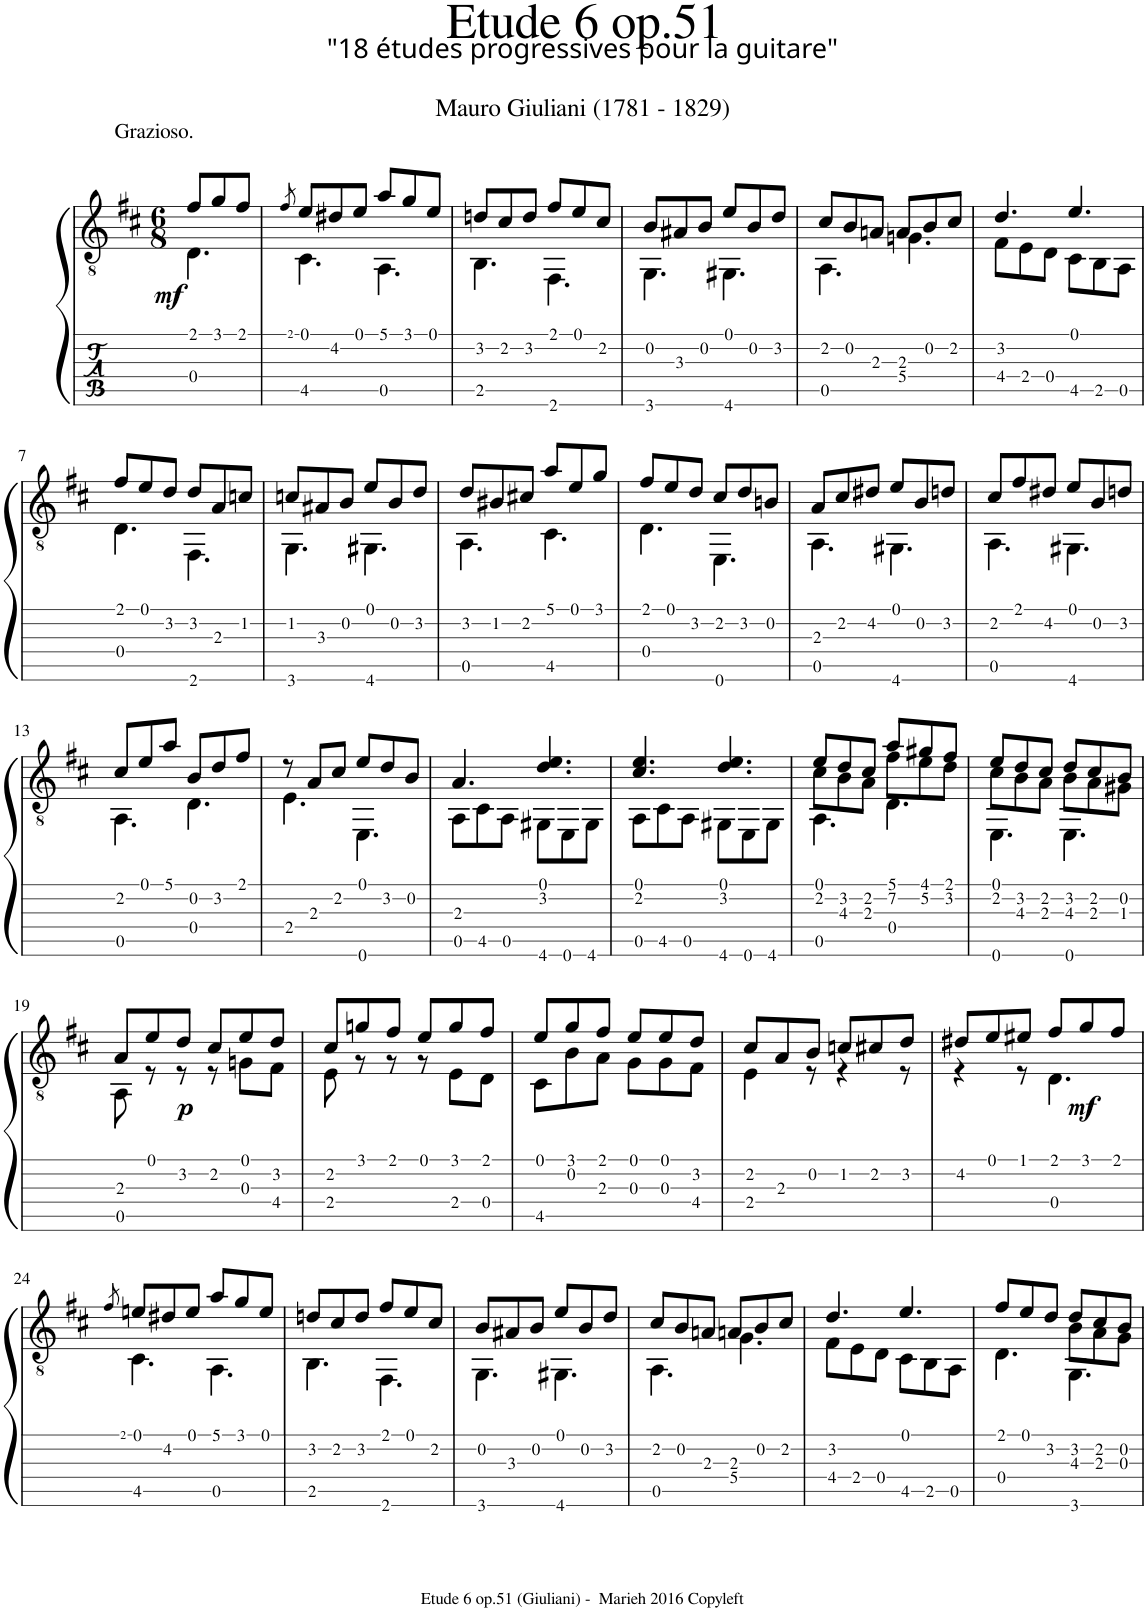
**kern	**kern	**dynam
*part2	*part1	*part1
*staff2	*staff1	*staff1
*I"Guitare classique [Tablature]	*I"Guitare classique	*
*stria6	*	*
*	*clefGv2	*
*k[f#c#]	*k[f#c#]	*
*M6/8	*M6/8	*
=1	=1	=1
*^	*^	*
!	!	!LO:TX:a:t=Grazioso.	!	!
!	!	!	!	!LO:DY:b
8f#L	4.D	8f#/L	4.D\	mf
8g	.	8g/	.	.
8f#J	.	8f#/J	.	.
=2	=2	=2	=2	=2
qf#	.	8qf#/	.	.
8eL	4.C#	8e/L	4.C#\	.
8d#X	.	8d#X/	.	.
8eJ	.	8e/J	.	.
8aL	4.AA	8a/L	4.AA\	.
8g	.	8g/	.	.
8eJ	.	8e/J	.	.
=3	=3	=3	=3	=3
8dnL	4.BB	8dn/L	4.BB\	.
8c#	.	8c#/	.	.
8dJ	.	8d/J	.	.
8f#L	4.FF#	8f#/L	4.FF#\	.
8e	.	8e/	.	.
8c#J	.	8c#/J	.	.
=4	=4	=4	=4	=4
8BL	4.GG	8B/L	4.GG\	.
8A#X	.	8A#X/	.	.
8BJ	.	8B/J	.	.
8eL	4.GG#X	8e/L	4.GG#X\	.
8B	.	8B/	.	.
8dJ	.	8d/J	.	.
=5	=5	=5	=5	=5
8c#L	4.AA	8c#/L	4.AA\	.
8B	.	8B/	.	.
8AnJ	.	8An/J	.	.
8AL	4.Gn	8A/L	4.Gn\	.
8B	.	8B/	.	.
8c#J	.	8c#/J	.	.
=6	=6	=6	=6	=6
4.d	8F#L	4.d/	8F#\L	.
.	8E	.	8E\	.
.	8DJ	.	8D\J	.
4.e	8C#L	4.e/	8C#\L	.
.	8BB	.	8BB\	.
.	8AAJ	.	8AA\J	.
!!LO:LB:g=z	!!
=7	=7	=7	=7	=7
8f#L	4.D	8f#/L	4.D\	.
8e	.	8e/	.	.
8dJ	.	8d/J	.	.
8dL	4.FF#	8d/L	4.FF#\	.
8A	.	8A/	.	.
8cnJ	.	8cn/J	.	.
=8	=8	=8	=8	=8
8cnL	4.GG	8cn/L	4.GG\	.
8A#X	.	8A#X/	.	.
8BJ	.	8B/J	.	.
8eL	4.GG#X	8e/L	4.GG#X\	.
8B	.	8B/	.	.
8dJ	.	8d/J	.	.
=9	=9	=9	=9	=9
8dL	4.AA	8d/L	4.AA\	.
8B#X	.	8B#X/	.	.
8c#XJ	.	8c#X/J	.	.
8aL	4.C#	8a/L	4.C#\	.
8e	.	8e/	.	.
8gJ	.	8g/J	.	.
=10	=10	=10	=10	=10
8f#L	4.D	8f#/L	4.D\	.
8e	.	8e/	.	.
8dJ	.	8d/J	.	.
8c#L	4.EE	8c#/L	4.EE\	.
8d	.	8d/	.	.
8BnJ	.	8Bn/J	.	.
=11	=11	=11	=11	=11
8AL	4.AA	8A/L	4.AA\	.
8c#	.	8c#/	.	.
8d#XJ	.	8d#X/J	.	.
8eL	4.GG#X	8e/L	4.GG#X\	.
8B	.	8B/	.	.
8dnJ	.	8dn/J	.	.
=12	=12	=12	=12	=12
8c#L	4.AA	8c#/L	4.AA\	.
8f#	.	8f#/	.	.
8d#XJ	.	8d#X/J	.	.
8eL	4.GG#X	8e/L	4.GG#X\	.
8B	.	8B/	.	.
8dnJ	.	8dn/J	.	.
!!LO:LB:g=z	!!
=13	=13	=13	=13	=13
8c#L	4.AA	8c#/L	4.AA\	.
8e	.	8e/	.	.
8aJ	.	8a/J	.	.
8BL	4.D	8B/L	4.D\	.
8d	.	8d/	.	.
8f#J	.	8f#/J	.	.
=14	=14	=14	=14	=14
8r	4.E	8r	4.E\	.
8AL	.	8A/L	.	.
8c#J	.	8c#/J	.	.
8eL	4.EE	8e/L	4.EE\	.
8d	.	8d/	.	.
8BJ	.	8B/J	.	.
=15	=15	=15	=15	=15
4.A	8AAL	4.A/	8AA\L	.
.	8C#	.	8C#\	.
.	8AAJ	.	8AA\J	.
4.d 4.e	8GG#XL	4.d/ 4.e/	8GG#X\L	.
.	8EE	.	8EE\	.
.	8GG#J	.	8GG#\J	.
=16	=16	=16	=16	=16
4.c# 4.e	8AAL	4.c#/ 4.e/	8AA\L	.
.	8C#	.	8C#\	.
.	8AAJ	.	8AA\J	.
4.d 4.e	8GG#XL	4.d/ 4.e/	8GG#X\L	.
.	8EE	.	8EE\	.
.	8GG#J	.	8GG#\J	.
=17	=17	=17	=17	=17
*	*^	*	*^	*
8eL	4.AA	8c#L	8e/L	4.AA\	8c#\L	.
8d	.	8B	8d/	.	8B\	.
8c#J	.	8AJ	8c#/J	.	8A\J	.
8aL	4.D	8f#L	8a/L	4.D\	8f#\L	.
8g#X	.	8e	8g#X/	.	8e\	.
8f#J	.	8dJ	8f#/J	.	8d\J	.
=18	=18	=18	=18	=18	=18	=18
8eL	4.EE	8c#L	8e/L	4.EE\	8c#\L	.
8d	.	8B	8d/	.	8B\	.
8c#J	.	8AJ	8c#/J	.	8A\J	.
8dL	4.EE	8BL	8d/L	4.EE\	8B\L	.
8c#	.	8A	8c#/	.	8A\	.
8BJ	.	8G#XJ	8B/J	.	8G#X\J	.
*	*v	*v	*	*	*	*
*	*	*	*v	*v	*
!!LO:LB:g=z
=19	=19	=19	=19	=19
8AL	8AAL	8A/L	8AA\	.
8e	4.ryy	8e/	8r	.
!	!	!	!	!LO:DY:b
8dJ	.	8d/J	8r	p
8c#L	.	8c#/L	8r	.
8e	8Gn	8e/	8Gn\L	.
8dJ	8F#J	8d/J	8F#\J	.
=20	=20	=20	=20	=20
8c#L	8EL	8c#/L	8E\	.
8gn	4.ryy	8gn/	8r	.
8f#J	.	8f#/J	8r	.
8eL	.	8e/L	8r	.
8g	8E	8g/	8E\L	.
8f#J	8DJ	8f#/J	8D\J	.
=21	=21	=21	=21	=21
8eL	8C#L	8e/L	8C#\L	.
8g	8B	8g/	8B\	.
8f#J	8AJ	8f#/J	8A\J	.
8eL	8GL	8e/L	8G\L	.
8e	8G	8e/	8G\	.
8dJ	8F#J	8d/J	8F#\J	.
=22	=22	=22	=22	=22
8c#L	4E	8c#/L	4E\	.
8A	.	8A/	.	.
8BJ	2ryy	8B/J	8r	.
8cnL	.	8cn/L	4r	.
8c#X	.	8c#X/	.	.
8dJ	.	8d/J	8r	.
=23	=23	=23	=23	=23
8d#XL	4.ryy	8d#X/L	4r	.
8e	.	8e/	.	.
8e#XJ	.	8e#X/J	8r	.
8f#L	4.D	8f#/L	4.D\	.
!	!	!	!	!LO:DY:b
8g	.	8g/	.	mf
8f#J	.	8f#/J	.	.
!!LO:LB:g=z	!!
=24	=24	=24	=24	=24
qf#	.	8qf#/	.	.
8enL	4.C#	8en/L	4.C#\	.
8d#X	.	8d#X/	.	.
8eJ	.	8e/J	.	.
8aL	4.AA	8a/L	4.AA\	.
8g	.	8g/	.	.
8eJ	.	8e/J	.	.
=25	=25	=25	=25	=25
8dnL	4.BB	8dn/L	4.BB\	.
8c#	.	8c#/	.	.
8dJ	.	8d/J	.	.
8f#L	4.FF#	8f#/L	4.FF#\	.
8e	.	8e/	.	.
8c#J	.	8c#/J	.	.
=26	=26	=26	=26	=26
8BL	4.GG	8B/L	4.GG\	.
8A#X	.	8A#X/	.	.
8BJ	.	8B/J	.	.
8eL	4.GG#X	8e/L	4.GG#X\	.
8B	.	8B/	.	.
8dJ	.	8d/J	.	.
=27	=27	=27	=27	=27
8c#L	4.AA	8c#/L	4.AA\	.
8B	.	8B/	.	.
8AnJ	.	8An/J	.	.
8AnL	4.G	8An/L	4.G\	.
8B	.	8B/	.	.
8c#J	.	8c#/J	.	.
=28	=28	=28	=28	=28
4.d	8F#L	4.d/	8F#\L	.
.	8E	.	8E\	.
.	8DJ	.	8D\J	.
4.e	8C#L	4.e/	8C#\L	.
.	8BB	.	8BB\	.
.	8AAJ	.	8AA\J	.
=29	=29	=29	=29	=29
*	*^	*	*^	*
8f#L	4.ryy	4.D	8f#/L	4.ryy	4.D\	.
8e	.	.	8e/	.	.	.
8dJ	.	.	8d/J	.	.	.
8dL	8BL	4.GG	8d/L	8B\L	4.GG\	.
8c#	8A	.	8c#/	8A\	.	.
8BJ	8GJ	.	8B/J	8G\J	.	.
*v	*v	*v	*	*	*	*
*	*v	*v	*v	*
=	=	=
*-	*-	*-
